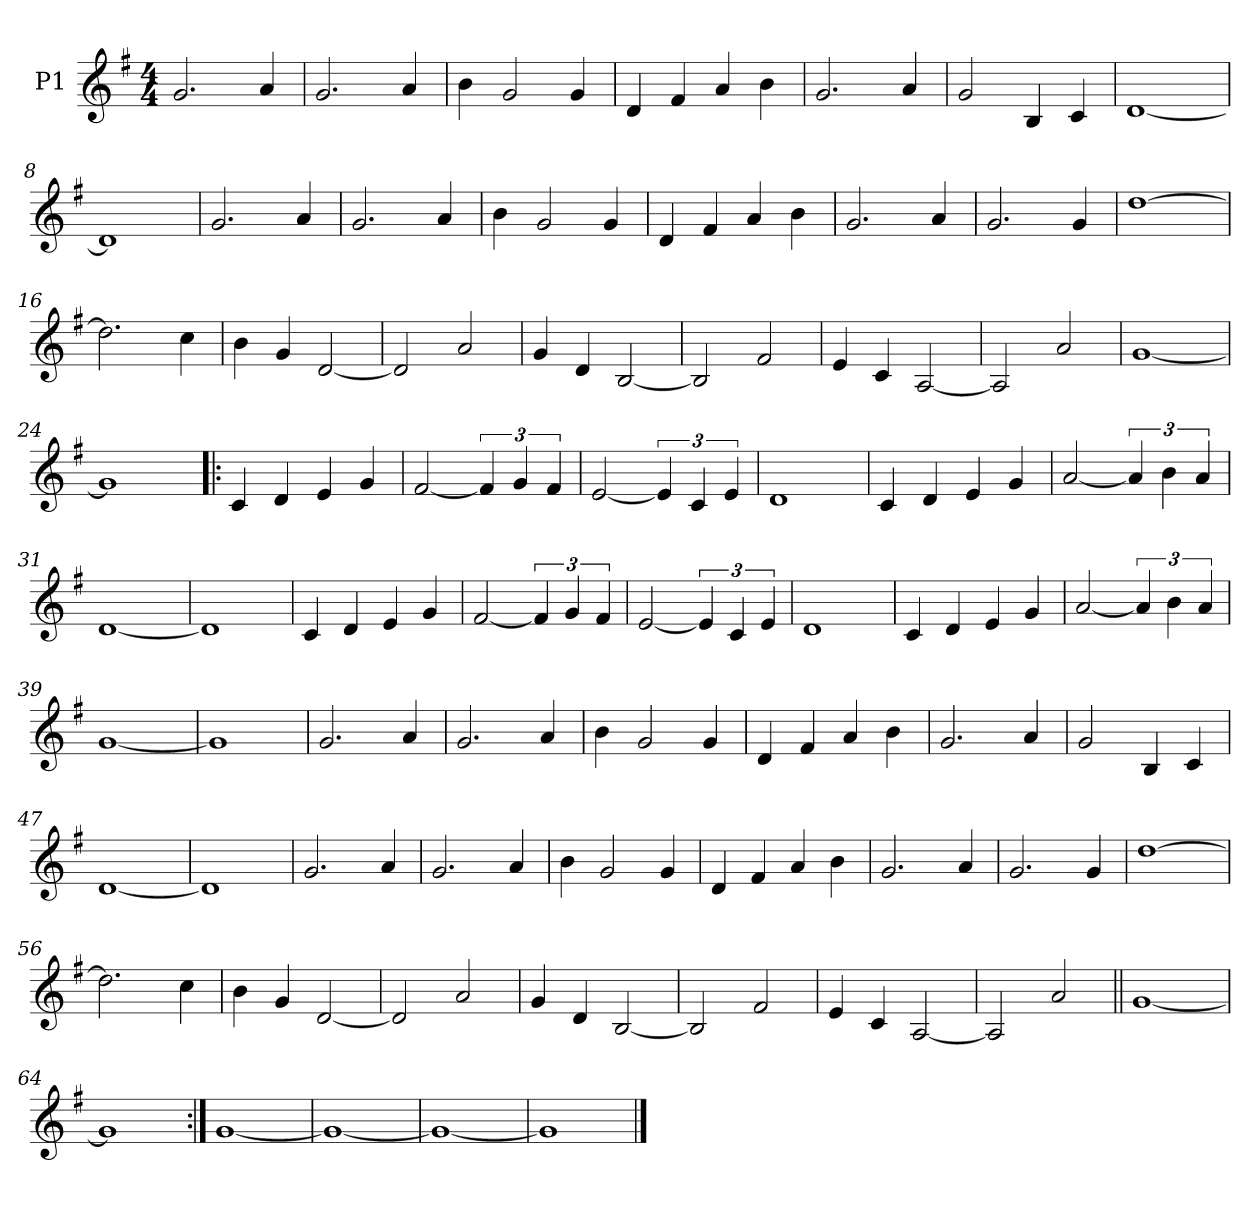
**kern
*part1
*staff1
*I"P1
*clefG2
*k[f#]
*G:
*M4/4
*MM100
=1
2.g/
4a/
=2
2.g/
4a/
=3
4b\
2g/
4g/
=4
4d/
4f#/
4a/
4b\
=5
2.g/
4a/
=6
2g/
4B/
4c/
=7
[<1d
=8
1d]
!!LO:LB:g=z
=9
2.g/
4a/
=10
2.g/
4a/
=11
4b\
2g/
4g/
=12
4d/
4f#/
4a/
4b\
=13
2.g/
4a/
=14
2.g/
4g/
=15
[>1dd
=16
2.dd\]
4cc\
!!LO:LB:g=z
=17
4b\
4g/
[<2d/
=18
2d/]
2a/
=19
4g/
4d/
[<2B/
=20
2B/]
2f#/
=21
4e/
4c/
[<2A/
=22
2A/]
2a/
=23
[<1g
!!LO:LB:g=z
=24
1g]
=25!|:
4c/
4d/
4e/
4g/
=26
[<2f#/
6f#/]
6g/
6f#/
=27
[<2e/
6e/]
6c/
6e/
=28
1d
=29
4c/
4d/
4e/
4g/
=30
[<2a/
6a/]
6b\
6a/
!!LO:LB:g=z
=31
[<1d
=32
1d]
=33
4c/
4d/
4e/
4g/
=34
[<2f#/
6f#/]
6g/
6f#/
=35
[<2e/
6e/]
6c/
6e/
=36
1d
=37
4c/
4d/
4e/
4g/
!!LO:LB:g=z
=38
[<2a/
6a/]
6b\
6a/
=39
[<1g
=40
1g]
=41
2.g/
4a/
=42
2.g/
4a/
=43
4b\
2g/
4g/
=44
4d/
4f#/
4a/
4b\
=45
2.g/
4a/
!!LO:LB:g=z
=46
2g/
4B/
4c/
=47
[<1d
=48
1d]
=49
2.g/
4a/
=50
2.g/
4a/
=51
4b\
2g/
4g/
=52
4d/
4f#/
4a/
4b\
=53
2.g/
4a/
!!LO:LB:g=z
=54
2.g/
4g/
=55
[>1dd
=56
2.dd\]
4cc\
=57
4b\
4g/
[<2d/
=58
2d/]
2a/
=59
4g/
4d/
[<2B/
=60
2B/]
2f#/
!!LO:LB:g=z
=61
4e/
4c/
[<2A/
=62
2A/]
2a/
=63||
[<1g
=64
1g]
=65:|!
[<1g
=66
1g_
=67
1g_
=68
1g]
==
*-
